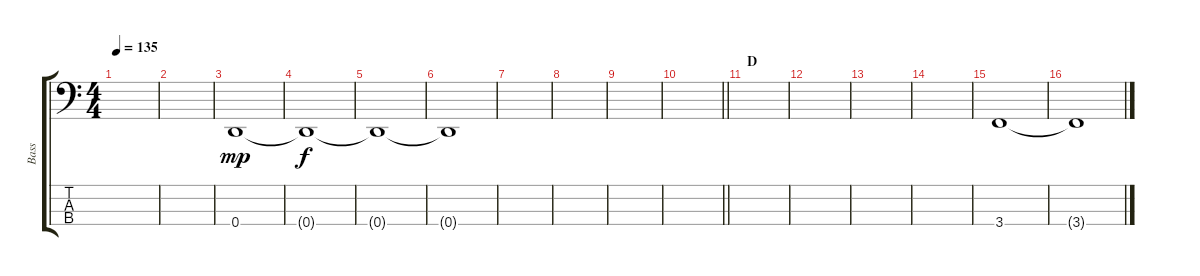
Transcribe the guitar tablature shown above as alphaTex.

\track ("Bass" "Bass") {instrument slapbass2}
\staff {score tabs}
\tuning (G2 D2 A1 D1) {hide}
\ts (4 4)
\tempo 135
\clef f4
\ks c
|
|
0.4.1{dy mp} |
0.4{t}.1{dy f} |
0.4{t}.1 |
0.4{t}.1 |
|
|
|
\barLineRight lightlight
|
\section ("" "D")
|
|
|
|
3.4.1 |
3.4{t}.1
